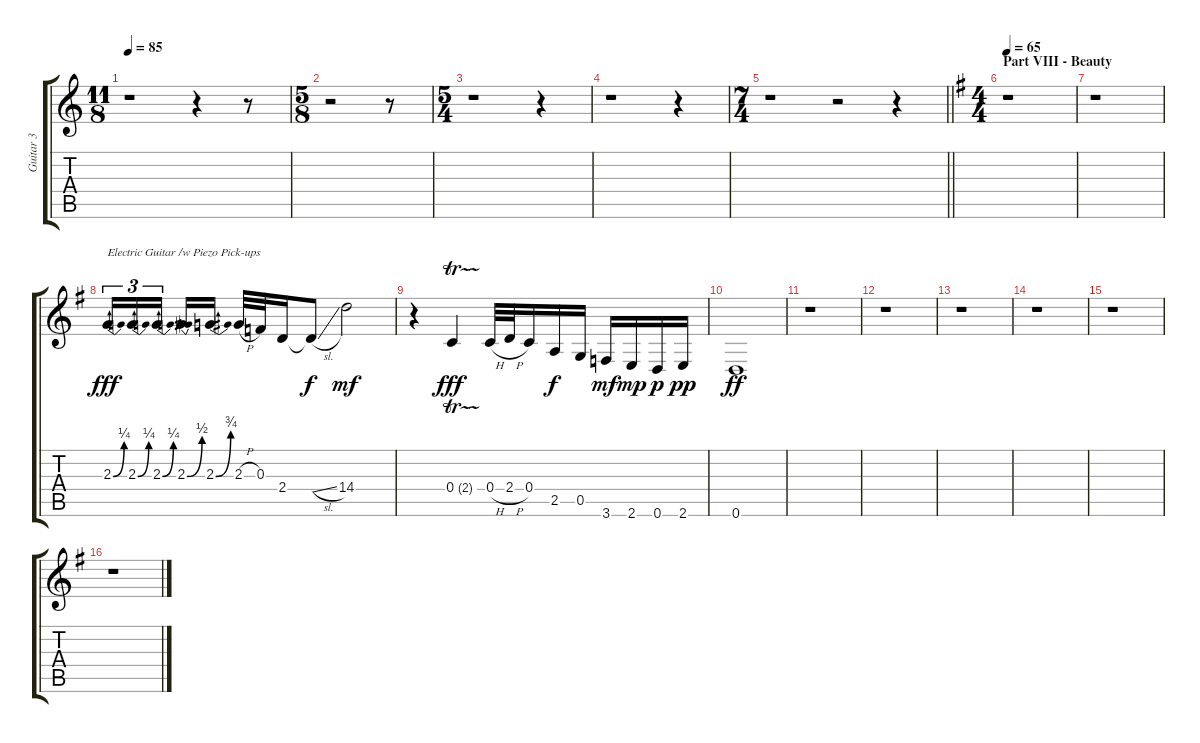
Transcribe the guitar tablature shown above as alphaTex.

\track ("Guitar 3" "Guitar 3") {instrument distortionguitar}
\staff {score tabs}
\tuning (D4 A3 F3 C3 G2 D2) {hide}
\ts (11 8)
\tempo 85
\clef g2
\ks aminor
r.1{dy f} r.4 r.8 |
\ts (5 8)
r.2 r.8 |
\ts (5 4)
r.1 r.4 |
r.1 r.4 |
\ts (7 4)
\barLineRight lightlight
r.1 r.2 r.4 |
\ts (4 4)
\section ("" "Part VIII - Beauty")
\tempo 65
\ks eminor
r.1 |
r.1 |
2.3{be (bend 0 0 60 1)}.16{tu (3 2) txt "Electric Guitar /w Piezo Pick-ups" dy fff volume 3 instrument acousticguitarsteel} 2.3{be (bend 0 0 60 1)}.16{tu (3 2)} 2.3{be (bend 0 0 60 1)}.16{tu (3 2) beam splitsecondary} 2.3{be (bend 0 0 60 2)}.16 2.3{be (bend 0 0 60 3)}.16 2.3{h}.32 0.3.32 2.4.16 2.4{sl t}.8{dy f} 14.4.2{dy mf} |
r.4 0.4{tr (2 32)}.4{dy fff} 0.4{h}.32 2.4{h}.32 0.4.16 2.5.16{dy f} 0.5.16 3.6.16{dy mf} 2.6.16{dy mp} 0.6.16{dy p} 2.6.16{dy pp} |
0.6.1{dy ff} |
r.1 |
r.1 |
r.1 |
r.1 |
r.1 |
r.1
